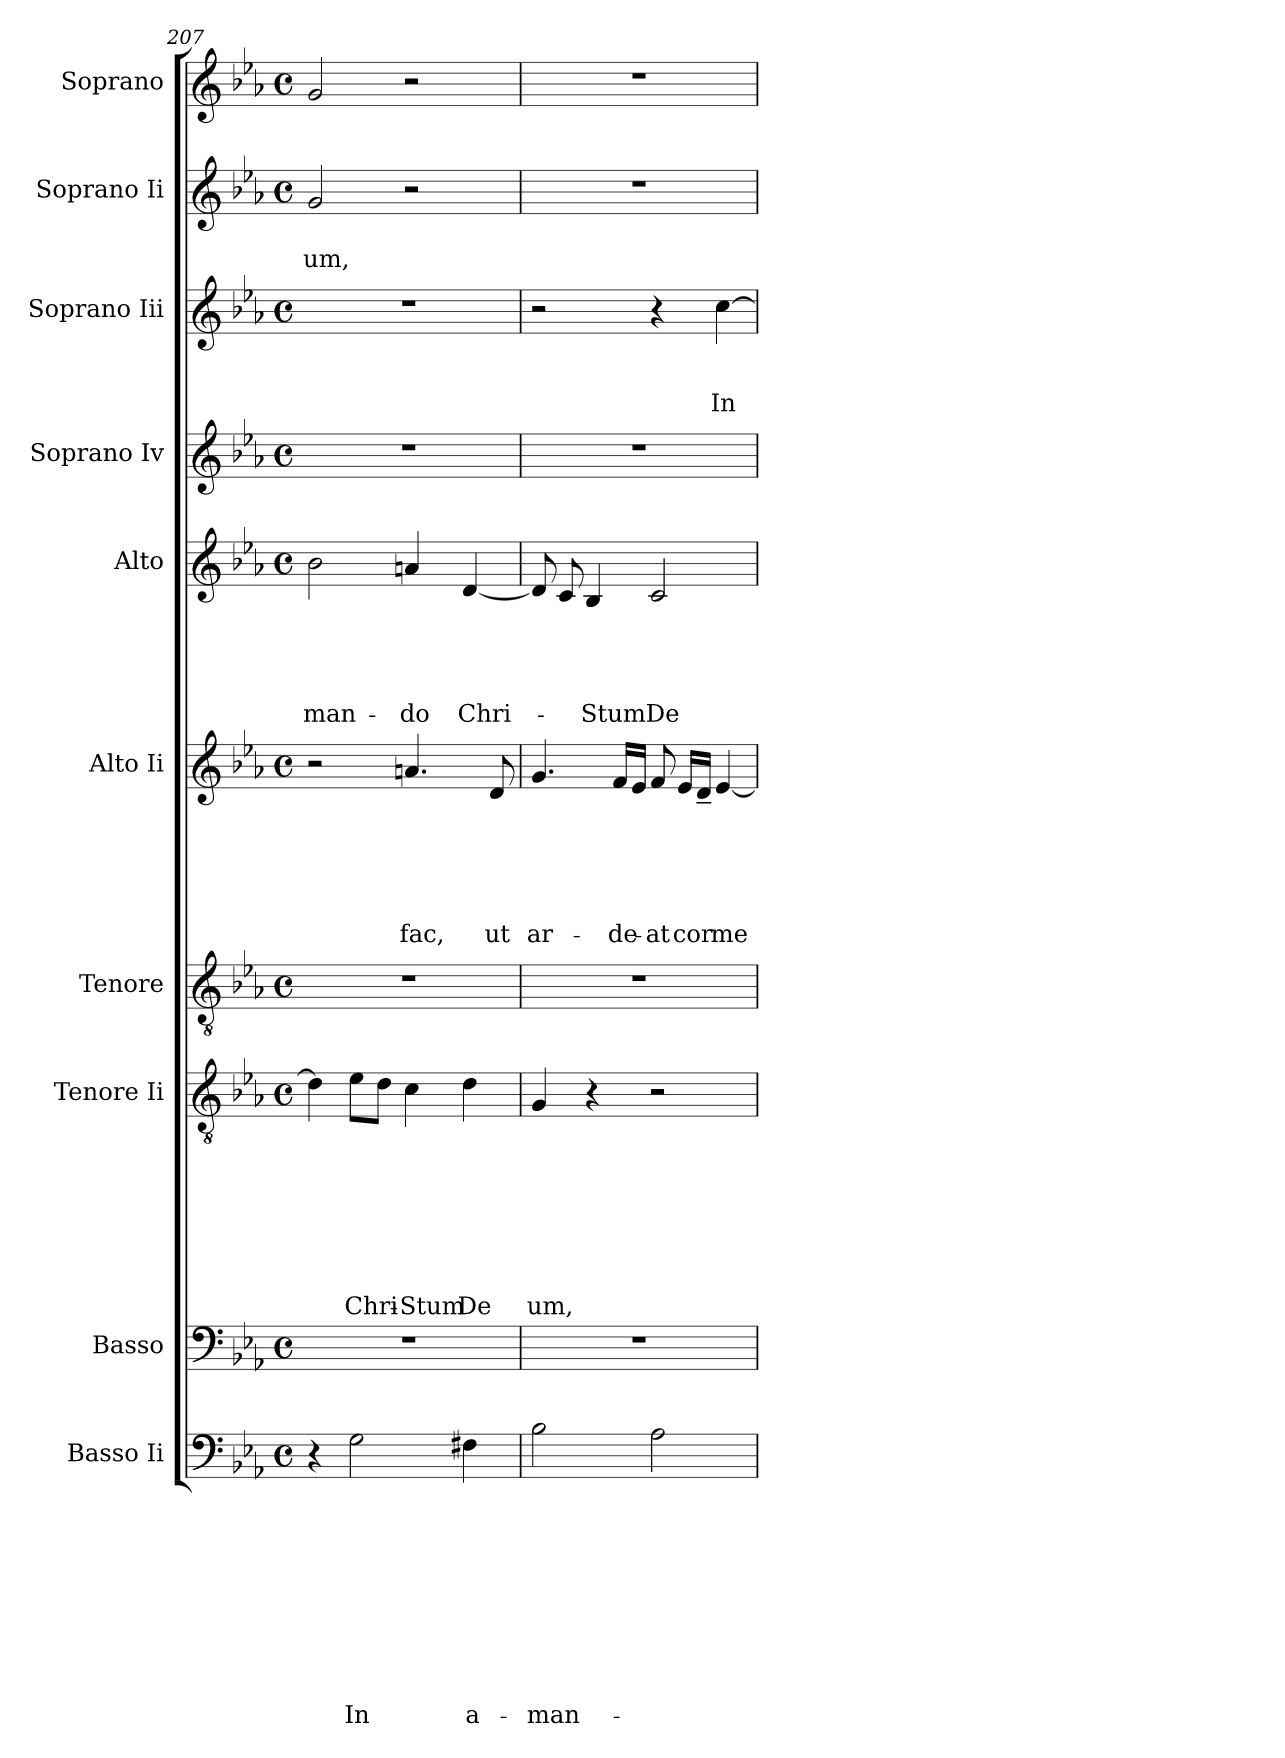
**kern	**text	**text	**text	**text	**text	**text	**text	**text	**text	**text	**kern	**kern	**text	**text	**text	**text	**text	**text	**text	**text	**kern	**kern	**text	**text	**text	**text	**text	**text	**kern	**text	**text	**text	**text	**text	**kern	**kern	**text	**text	**text	**kern	**text	**text	**kern
*part10	*part10	*part10	*part10	*part10	*part10	*part10	*part10	*part10	*part10	*part10	*part9	*part8	*part8	*part8	*part8	*part8	*part8	*part8	*part8	*part8	*part7	*part6	*part6	*part6	*part6	*part6	*part6	*part6	*part5	*part5	*part5	*part5	*part5	*part5	*part4	*part3	*part3	*part3	*part3	*part2	*part2	*part2	*part1
*staff10	*staff10	*staff10	*staff10	*staff10	*staff10	*staff10	*staff10	*staff10	*staff10	*staff10	*staff9	*staff8	*staff8	*staff8	*staff8	*staff8	*staff8	*staff8	*staff8	*staff8	*staff7	*staff6	*staff6	*staff6	*staff6	*staff6	*staff6	*staff6	*staff5	*staff5	*staff5	*staff5	*staff5	*staff5	*staff4	*staff3	*staff3	*staff3	*staff3	*staff2	*staff2	*staff2	*staff1
*I"Basso Ii	*	*	*	*	*	*	*	*	*	*	*I"Basso	*I"Tenore Ii	*	*	*	*	*	*	*	*	*I"Tenore	*I"Alto Ii	*	*	*	*	*	*	*I"Alto	*	*	*	*	*	*I"Soprano Iv	*I"Soprano Iii	*	*	*	*I"Soprano Ii	*	*	*I"Soprano
*clefF4	*	*	*	*	*	*	*	*	*	*	*clefF4	*clefGv2	*	*	*	*	*	*	*	*	*clefGv2	*clefG2	*	*	*	*	*	*	*clefG2	*	*	*	*	*	*clefG2	*clefG2	*	*	*	*clefG2	*	*	*clefG2
*k[b-e-a-]	*	*	*	*	*	*	*	*	*	*	*k[b-e-a-]	*k[b-e-a-]	*	*	*	*	*	*	*	*	*k[b-e-a-]	*k[b-e-a-]	*	*	*	*	*	*	*k[b-e-a-]	*	*	*	*	*	*k[b-e-a-]	*k[b-e-a-]	*	*	*	*k[b-e-a-]	*	*	*k[b-e-a-]
*E-:	*	*	*	*	*	*	*	*	*	*	*E-:	*E-:	*	*	*	*	*	*	*	*	*E-:	*E-:	*	*	*	*	*	*	*E-:	*	*	*	*	*	*E-:	*E-:	*	*	*	*E-:	*	*	*E-:
*M4/4	*	*	*	*	*	*	*	*	*	*	*M4/4	*M4/4	*	*	*	*	*	*	*	*	*M4/4	*M4/4	*	*	*	*	*	*	*M4/4	*	*	*	*	*	*M4/4	*M4/4	*	*	*	*M4/4	*	*	*M4/4
*met(c)	*	*	*	*	*	*	*	*	*	*	*met(c)	*met(c)	*	*	*	*	*	*	*	*	*met(c)	*met(c)	*	*	*	*	*	*	*met(c)	*	*	*	*	*	*met(c)	*met(c)	*	*	*	*met(c)	*	*	*met(c)
=207	=207	=207	=207	=207	=207	=207	=207	=207	=207	=207	=207	=207	=207	=207	=207	=207	=207	=207	=207	=207	=207	=207	=207	=207	=207	=207	=207	=207	=207	=207	=207	=207	=207	=207	=207	=207	=207	=207	=207	=207	=207	=207	=207
!	!	!	!	!	!	!	!	!	!	!	!	!	!	!	!	!	!	!	!	!	!	!	!	!	!	!	!	!	!	!	!	!	!	!LO:LY:b	!	!	!	!	!	!	!	!LO:LY:b	!
4r	.	.	.	.	.	.	.	.	.	.	1r	4d\]	.	.	.	.	.	.	.	.	1r	2r	.	.	.	.	.	.	2b-\	.	.	.	.	-man-	1r	1r	.	.	.	2g/	.	-um,	2g/
!	!	!	!	!	!	!	!	!	!	!LO:LY:b	!	!	!	!	!	!	!	!	!	!LO:LY:b	!	!	!	!	!	!	!	!	!	!	!	!	!	!	!	!	!	!	!	!	!	!	!
2G\	.	.	.	.	.	.	.	.	.	In	.	8e-\L	.	.	.	.	.	.	.	Chri-	.	.	.	.	.	.	.	.	.	.	.	.	.	.	.	.	.	.	.	.	.	.	.
.	.	.	.	.	.	.	.	.	.	.	.	8d\J	.	.	.	.	.	.	.	.	.	.	.	.	.	.	.	.	.	.	.	.	.	.	.	.	.	.	.	.	.	.	.
!	!	!	!	!	!	!	!	!	!	!	!	!	!	!	!	!	!	!	!	!LO:LY:b	!	!	!	!	!	!	!	!LO:LY:b	!	!	!	!	!	!LO:LY:b	!	!	!	!	!	!	!	!	!
.	.	.	.	.	.	.	.	.	.	.	.	4c\	.	.	.	.	.	.	.	-Stum	.	4.an/	.	.	.	.	.	fac,	4an/	.	.	.	.	-do	.	.	.	.	.	2r	.	.	2r
!	!	!	!	!	!	!	!	!	!	!LO:LY:b	!	!	!	!	!	!	!	!	!	!LO:LY:b	!	!	!	!	!	!	!	!	!	!	!	!	!	!LO:LY:b	!	!	!	!	!	!	!	!	!
4F#X\	.	.	.	.	.	.	.	.	.	a-	.	4d\	.	.	.	.	.	.	.	De	.	.	.	.	.	.	.	.	[<4d/	.	.	.	.	Chri-	.	.	.	.	.	.	.	.	.
!	!	!	!	!	!	!	!	!	!	!	!	!	!	!	!	!	!	!	!	!	!	!	!	!	!	!	!	!LO:LY:b	!	!	!	!	!	!	!	!	!	!	!	!	!	!	!
.	.	.	.	.	.	.	.	.	.	.	.	.	.	.	.	.	.	.	.	.	.	8d/	.	.	.	.	.	ut	.	.	.	.	.	.	.	.	.	.	.	.	.	.	.
=208	=208	=208	=208	=208	=208	=208	=208	=208	=208	=208	=208	=208	=208	=208	=208	=208	=208	=208	=208	=208	=208	=208	=208	=208	=208	=208	=208	=208	=208	=208	=208	=208	=208	=208	=208	=208	=208	=208	=208	=208	=208	=208	=208
!	!	!	!	!	!	!	!	!	!	!LO:LY:b	!	!	!	!	!	!	!	!	!	!LO:LY:b	!	!	!	!	!	!	!	!LO:LY:b	!	!	!	!	!	!	!	!	!	!	!	!	!	!	!
2B-\	.	.	.	.	.	.	.	.	.	-man-	1r	4G/	.	.	.	.	.	.	.	um,	1r	4.g/	.	.	.	.	.	ar-	8d/]	.	.	.	.	.	1r	2r	.	.	.	1r	.	.	1r
.	.	.	.	.	.	.	.	.	.	.	.	.	.	.	.	.	.	.	.	.	.	.	.	.	.	.	.	.	8c/	.	.	.	.	.	.	.	.	.	.	.	.	.	.
!	!	!	!	!	!	!	!	!	!	!	!	!	!	!	!	!	!	!	!	!	!	!	!	!	!	!	!	!	!	!	!	!	!	!LO:LY:b	!	!	!	!	!	!	!	!	!
.	.	.	.	.	.	.	.	.	.	.	.	4r	.	.	.	.	.	.	.	.	.	.	.	.	.	.	.	.	4B-/	.	.	.	.	-Stum	.	.	.	.	.	.	.	.	.
!	!	!	!	!	!	!	!	!	!	!	!	!	!	!	!	!	!	!	!	!	!	!	!	!	!	!	!	!LO:LY:b	!	!	!	!	!	!	!	!	!	!	!	!	!	!	!
.	.	.	.	.	.	.	.	.	.	.	.	.	.	.	.	.	.	.	.	.	.	16f/LL	.	.	.	.	.	-de-	.	.	.	.	.	.	.	.	.	.	.	.	.	.	.
.	.	.	.	.	.	.	.	.	.	.	.	.	.	.	.	.	.	.	.	.	.	16e-/JJ	.	.	.	.	.	.	.	.	.	.	.	.	.	.	.	.	.	.	.	.	.
!	!	!	!	!	!	!	!	!	!	!	!	!	!	!	!	!	!	!	!	!	!	!	!	!	!	!	!	!LO:LY:b	!	!	!	!	!	!LO:LY:b	!	!	!	!	!	!	!	!	!
2A-\	.	.	.	.	.	.	.	.	.	.	.	2r	.	.	.	.	.	.	.	.	.	8f/	.	.	.	.	.	-at	2c/	.	.	.	.	De-	.	4r	.	.	.	.	.	.	.
!	!	!	!	!	!	!	!	!	!	!	!	!	!	!	!	!	!	!	!	!	!	!	!	!	!	!	!	!LO:LY:b	!	!	!	!	!	!	!	!	!	!	!	!	!	!	!
.	.	.	.	.	.	.	.	.	.	.	.	.	.	.	.	.	.	.	.	.	.	16e-/LL	.	.	.	.	.	cor	.	.	.	.	.	.	.	.	.	.	.	.	.	.	.
.	.	.	.	.	.	.	.	.	.	.	.	.	.	.	.	.	.	.	.	.	.	16d~</JJ	.	.	.	.	.	.	.	.	.	.	.	.	.	.	.	.	.	.	.	.	.
!	!	!	!	!	!	!	!	!	!	!	!	!	!	!	!	!	!	!	!	!	!	!	!	!	!	!	!	!LO:LY:b	!	!	!	!	!	!	!	!	!	!	!LO:LY:b	!	!	!	!
.	.	.	.	.	.	.	.	.	.	.	.	.	.	.	.	.	.	.	.	.	.	[<4e-/	.	.	.	.	.	me-	.	.	.	.	.	.	.	[>4cc\	.	.	In	.	.	.	.
=	=	=	=	=	=	=	=	=	=	=	=	=	=	=	=	=	=	=	=	=	=	=	=	=	=	=	=	=	=	=	=	=	=	=	=	=	=	=	=	=	=	=	=
*-	*-	*-	*-	*-	*-	*-	*-	*-	*-	*-	*-	*-	*-	*-	*-	*-	*-	*-	*-	*-	*-	*-	*-	*-	*-	*-	*-	*-	*-	*-	*-	*-	*-	*-	*-	*-	*-	*-	*-	*-	*-	*-	*-
